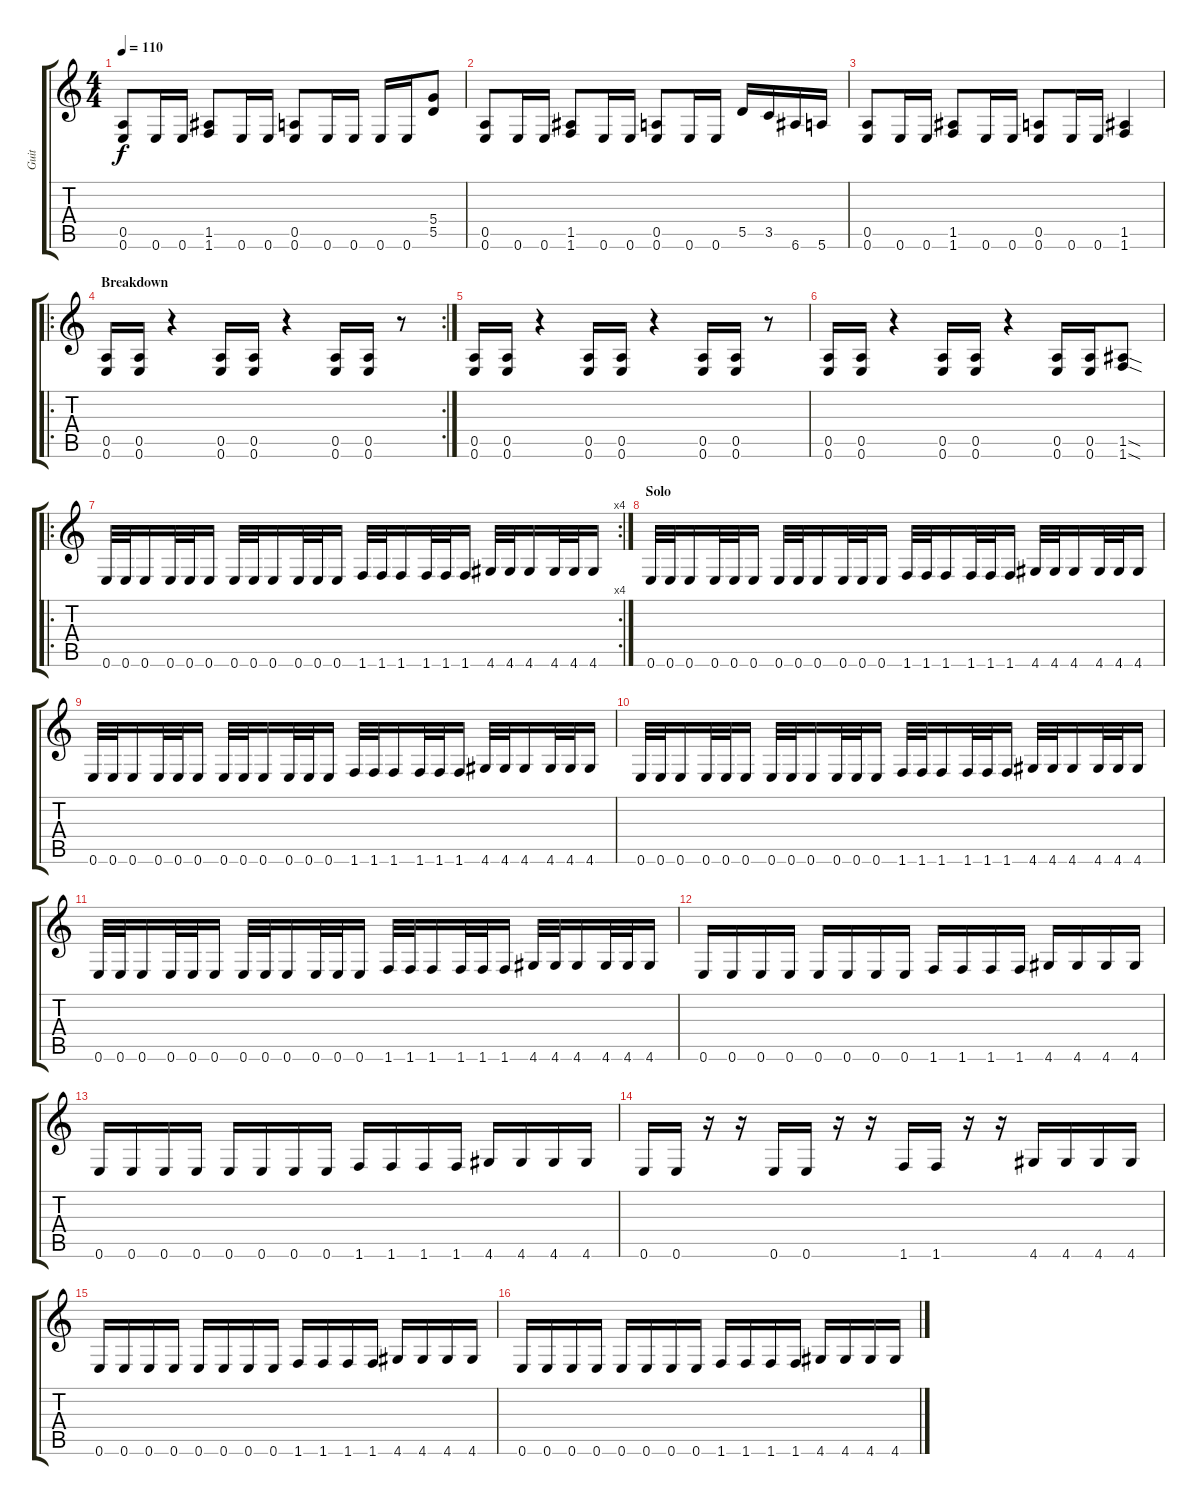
\track ("Guit" "Guit") {instrument overdrivenguitar}
\staff {score tabs}
\tuning (E4 B3 G3 D3 A2 E2) {hide}
\ts (4 4)
\tempo 110
\clef g2
\ks c
(0.5 0.6).8{dy f} 0.6.16 0.6.16 (1.5 1.6).8 0.6.16 0.6.16 (0.5 0.6).8 0.6.16 0.6.16 0.6.16 0.6.16 (5.4 5.5).8 |
(0.5 0.6).8 0.6.16 0.6.16 (1.5 1.6).8 0.6.16 0.6.16 (0.5 0.6).8 0.6.16 0.6.16 5.5.16 3.5.16 6.6.16 5.6.16 |
(0.5 0.6).8 0.6.16 0.6.16 (1.5 1.6).8 0.6.16 0.6.16 (0.5 0.6).8 0.6.16 0.6.16 (1.5 1.6).4 |
\ro
\rc 2
\section ("" "Breakdown")
(0.5 0.6).16 (0.5 0.6).16 r.4 (0.5 0.6).16 (0.5 0.6).16 r.4 (0.5 0.6).16 (0.5 0.6).16 r.8 |
(0.5 0.6).16 (0.5 0.6).16 r.4 (0.5 0.6).16 (0.5 0.6).16 r.4 (0.5 0.6).16 (0.5 0.6).16 r.8 |
(0.5 0.6).16 (0.5 0.6).16 r.4 (0.5 0.6).16 (0.5 0.6).16 r.4 (0.5 0.6).16 (0.5 0.6).16 (1.5{sod} 1.6{sod}).8 |
\ro
\rc 4
0.6.32 0.6.32 0.6.16 0.6.32 0.6.32 0.6.16 0.6.32 0.6.32 0.6.16 0.6.32 0.6.32 0.6.16 1.6.32 1.6.32 1.6.16 1.6.32 1.6.32 1.6.16 4.6.32 4.6.32 4.6.16 4.6.32 4.6.32 4.6.16 |
\section ("" "Solo")
0.6.32 0.6.32 0.6.16 0.6.32 0.6.32 0.6.16 0.6.32 0.6.32 0.6.16 0.6.32 0.6.32 0.6.16 1.6.32 1.6.32 1.6.16 1.6.32 1.6.32 1.6.16 4.6.32 4.6.32 4.6.16 4.6.32 4.6.32 4.6.16 |
0.6.32 0.6.32 0.6.16 0.6.32 0.6.32 0.6.16 0.6.32 0.6.32 0.6.16 0.6.32 0.6.32 0.6.16 1.6.32 1.6.32 1.6.16 1.6.32 1.6.32 1.6.16 4.6.32 4.6.32 4.6.16 4.6.32 4.6.32 4.6.16 |
0.6.32 0.6.32 0.6.16 0.6.32 0.6.32 0.6.16 0.6.32 0.6.32 0.6.16 0.6.32 0.6.32 0.6.16 1.6.32 1.6.32 1.6.16 1.6.32 1.6.32 1.6.16 4.6.32 4.6.32 4.6.16 4.6.32 4.6.32 4.6.16 |
0.6.32 0.6.32 0.6.16 0.6.32 0.6.32 0.6.16 0.6.32 0.6.32 0.6.16 0.6.32 0.6.32 0.6.16 1.6.32 1.6.32 1.6.16 1.6.32 1.6.32 1.6.16 4.6.32 4.6.32 4.6.16 4.6.32 4.6.32 4.6.16 |
0.6.16 0.6.16 0.6.16 0.6.16 0.6.16 0.6.16 0.6.16 0.6.16 1.6.16 1.6.16 1.6.16 1.6.16 4.6.16 4.6.16 4.6.16 4.6.16 |
0.6.16 0.6.16 0.6.16 0.6.16 0.6.16 0.6.16 0.6.16 0.6.16 1.6.16 1.6.16 1.6.16 1.6.16 4.6.16 4.6.16 4.6.16 4.6.16 |
0.6.16 0.6.16 r.16 r.16 0.6.16 0.6.16 r.16 r.16 1.6.16 1.6.16 r.16 r.16 4.6.16 4.6.16 4.6.16 4.6.16 |
0.6.16 0.6.16 0.6.16 0.6.16 0.6.16 0.6.16 0.6.16 0.6.16 1.6.16 1.6.16 1.6.16 1.6.16 4.6.16 4.6.16 4.6.16 4.6.16 |
0.6.16 0.6.16 0.6.16 0.6.16 0.6.16 0.6.16 0.6.16 0.6.16 1.6.16 1.6.16 1.6.16 1.6.16 4.6.16 4.6.16 4.6.16 4.6.16
